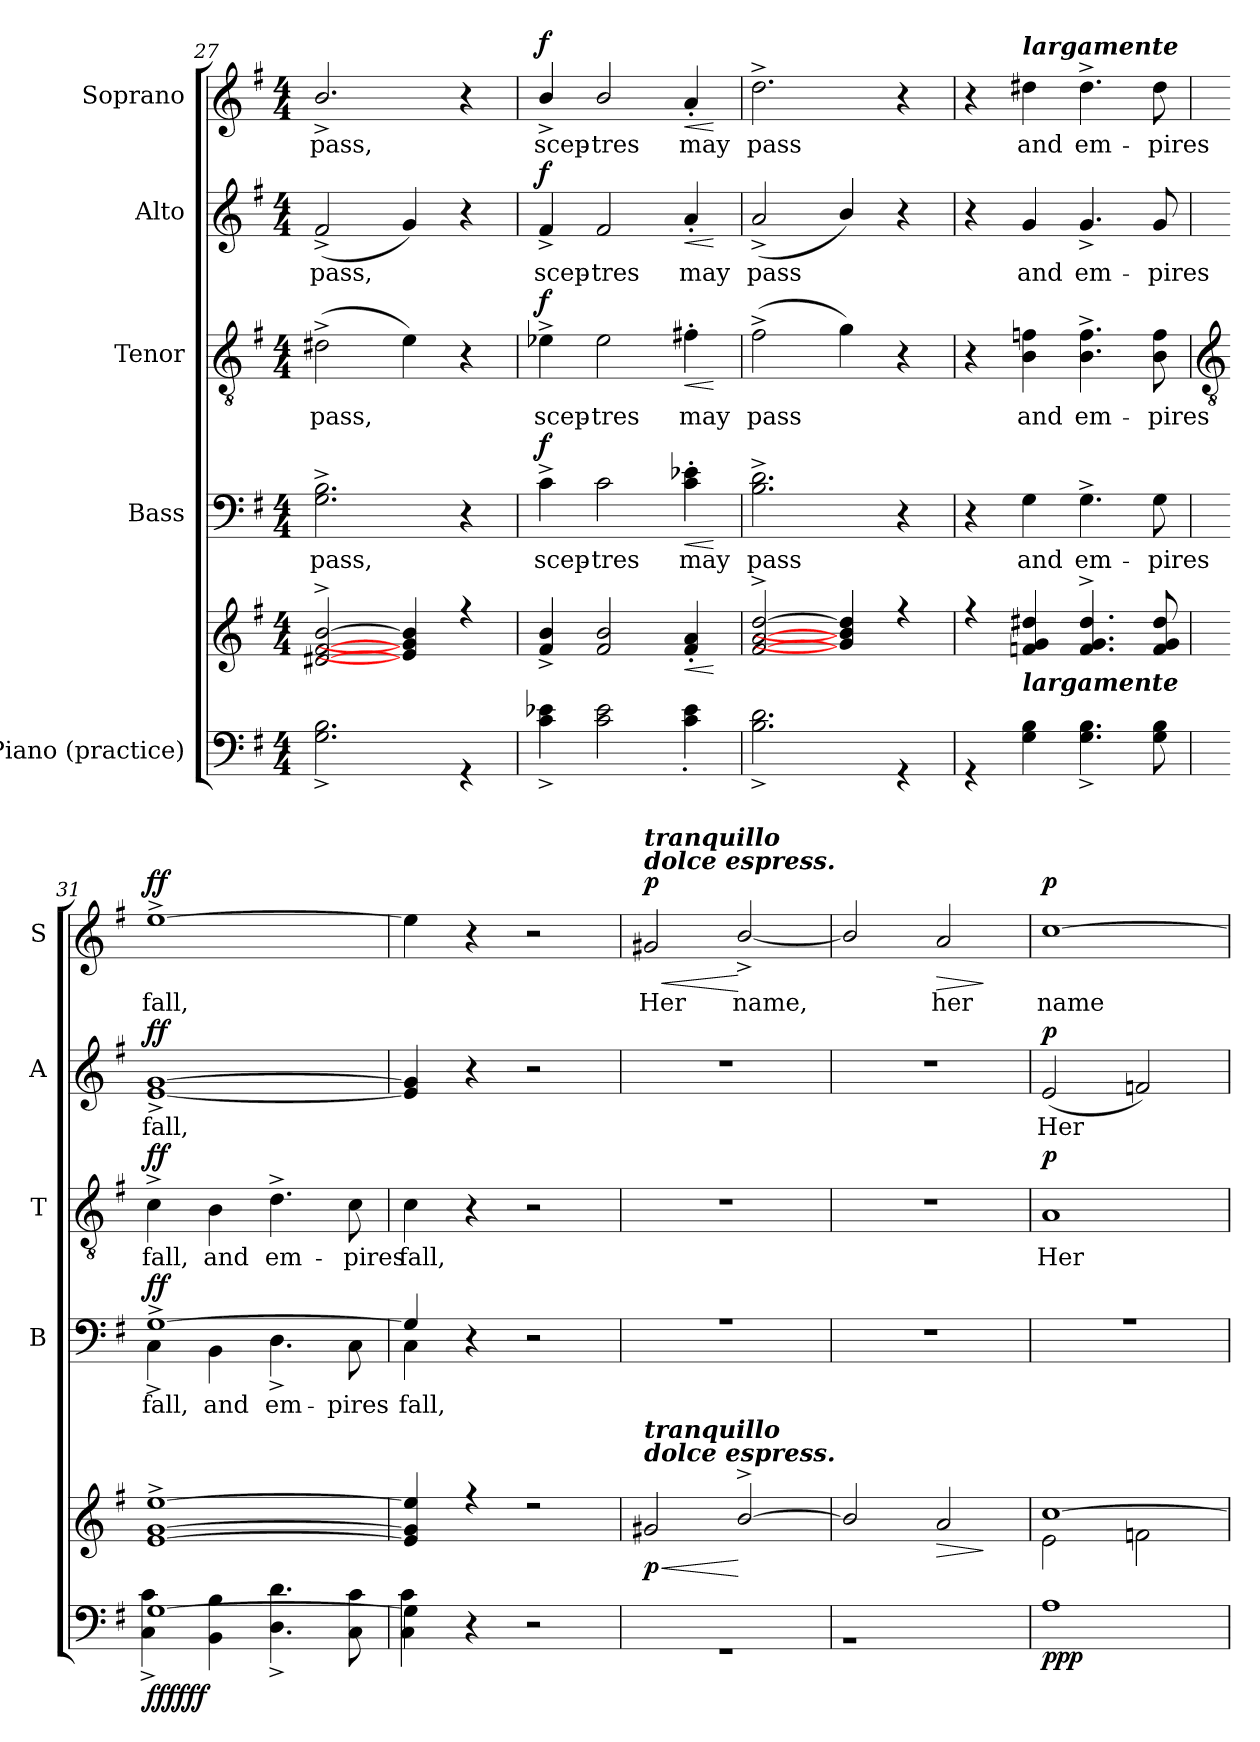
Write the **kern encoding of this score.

**kern	**kern	**dynam	**kern	**text	**dynam	**kern	**text	**dynam	**kern	**text	**dynam	**kern	**text	**dynam
*part5	*part5	*part5	*part4	*part4	*part4	*part3	*part3	*part3	*part2	*part2	*part2	*part1	*part1	*part1
*staff6	*staff5	*staff5/6	*staff4	*staff4	*staff4	*staff3	*staff3	*staff3	*staff2	*staff2	*staff2	*staff1	*staff1	*staff1
*I"Piano (practice)	*	*	*I"Bass	*	*	*I"Tenor	*	*	*I"Alto	*	*	*I"Soprano	*	*
*	*	*	*I'B	*	*	*I'T	*	*	*I'A	*	*	*I'S	*	*
*clefF4	*clefG2	*	*clefF4	*	*	*clefGv2	*	*	*clefG2	*	*	*clefG2	*	*
*k[f#]	*k[f#]	*	*k[f#]	*	*	*k[f#]	*	*	*k[f#]	*	*	*k[f#]	*	*
*G:	*G:	*	*G:	*	*	*G:	*	*	*G:	*	*	*G:	*	*
*M4/4	*M4/4	*	*M4/4	*	*	*M4/4	*	*	*M4/4	*	*	*M4/4	*	*
=27	=27	=27	=27	=27	=27	=27	=27	=27	=27	=27	=27	=27	=27	=27
*^	*^	*	*	*	*	*	*	*	*	*	*	*	*	*
!	!	!	!	!	!	!LO:LY:b	!	!	!LO:LY:b	!	!	!LO:LY:b	!	!	!LO:LY:b	!
1ryy	2.G\^ 2.B\^	[2d#X/^ [2f#/^ [2b/^	1ryy	.	2.G\^ 2.B\^	pass,	.	(>2d#X^\	pass,	.	(<2f#^/	pass,	.	2.b^/	pass,	.
.	.	4e] 4g] 4b]	.	.	.	.	.	4e)	.	.	4g)	.	.	.	.	.
.	4r	4r	.	.	4r	.	.	4r	.	.	4r	.	.	4r	.	.
=28	=28	=28	=28	=28	=28	=28	=28	=28	=28	=28	=28	=28	=28	=28	=28	=28
!	!	!	!	!LO:DY:b=2	!	!LO:LY:b	!	!	!LO:LY:b	!	!	!LO:LY:b	!	!	!LO:LY:b	!
!	!	!	!	!LO:DY:n=1:b	!	!	!LO:DY:b	!	!	!LO:DY:b	!	!	!LO:DY:b	!	!	!LO:DY:b
1ryy	4c\^ 4e-X\^	4f#/^ 4b/^	1ryy	f f	4c^\	scep-	f	4e-X^\	scep-	f	4f#^/	scep-	f	4b^/	scep-	f
!	!	!	!	!	!	!LO:LY:b	!	!	!LO:LY:b	!	!	!LO:LY:b	!	!	!LO:LY:b	!
.	2c\ 2e-\	2f#/ 2b/	.	.	2c\	-tres	.	2e-\	-tres	.	2f#/	-tres	.	2b/	-tres	.
!	!	!	!	!LO:HP:b	!	!LO:LY:b	!LO:HP:b	!	!LO:LY:b	!LO:HP:b	!	!LO:LY:b	!LO:HP:b	!	!LO:LY:b	!LO:HP:b
.	4c' 4e-'	4f#' 4a'	.	<	4c' 4e-X'	may	<	4f#X'\	may	<	4a'	may	<	4a'	may	<
*v	*v	*	*	*	*	*	*	*	*	*	*	*	*	*	*	*
*	*v	*v	*	*	*	*	*	*	*	*	*	*	*	*	*
.	.	[	.	.	[	.	.	[	.	.	[	.	.	[
=29	=29	=29	=29	=29	=29	=29	=29	=29	=29	=29	=29	=29	=29	=29
*^	*^	*	*	*	*	*	*	*	*	*	*	*	*	*
!	!	!	!	!	!	!LO:LY:b	!	!	!LO:LY:b	!	!	!LO:LY:b	!	!	!LO:LY:b	!
1ryy	2.B^ 2.d^	[2f#^ [2a^ [2dd^	1ryy	.	2.B^ 2.d^	pass	.	(>2f#^	pass	.	(<2a^	pass	.	2.dd^	pass	.
.	.	4g] 4b] 4dd]	.	.	.	.	.	4g\)	.	.	4b/)	.	.	.	.	.
.	4r	4r	.	.	4r	.	.	4r	.	.	4r	.	.	4r	.	.
=30	=30	=30	=30	=30	=30	=30	=30	=30	=30	=30	=30	=30	=30	=30	=30	=30
1ryy	4r	4r	1ryy	.	4r	.	.	4r	.	.	4r	.	.	4r	.	.
!	!	!	!	!	!	!	!	!	!	!	!	!	!	!LO:TX:a:Bi:t=largamente	!	!
!	!	!LO:TX:b:Bi:t=largamente	!	!	!	!	!	!	!	!	!	!	!	!	!	!
!	!	!	!	!	!	!LO:LY:b	!	!	!LO:LY:b	!	!	!LO:LY:b	!	!	!LO:LY:b	!
.	4G 4B	4fn 4g 4dd#X	.	.	4G	and	.	4B 4fn	and	.	4g	and	.	4dd#X	and	.
!	!	!	!	!	!	!LO:LY:b	!	!	!LO:LY:b	!	!	!LO:LY:b	!	!	!LO:LY:b	!
.	4.G^ 4.B^	4.f^ 4.g^ 4.dd#^	.	.	4.G^	em-	.	4.B^ 4.f^	em-	.	4.g^	em-	.	4.dd#^	em-	.
!	!	!	!	!	!	!LO:LY:b	!	!	!LO:LY:b	!	!	!LO:LY:b	!	!	!LO:LY:b	!
.	8G 8B	8f 8g 8dd#	.	.	8G	-pires	.	8B 8f	-pires	.	8g	-pires	.	8dd#	-pires	.
!!LO:LB:g=z
=31	=31	=31	=31	=31	=31	=31	=31	=31	=31	=31	=31	=31	=31	=31	=31	=31
*	*	*	*	*	*	*	*	*clefGv2	*	*	*	*	*	*	*	*
*	*	*	*	*	*^	*	*	*	*	*	*	*	*	*	*	*
!	!	!	!	!LO:DY:b=2	!	!	!LO:LY:b	!	!	!LO:LY:b	!	!	!LO:LY:b	!	!	!LO:LY:b	!
!	!	!	!	!LO:DY:n=1:b=2	!	!	!	!	!	!	!	!	!	!	!	!	!
!	!	!	!	!LO:DY:n=2:b	!	!	!	!LO:DY:b	!	!	!LO:DY:b	!	!	!LO:DY:b	!	!	!LO:DY:b
[1G/	4C^ 4c^	[1e^ [1g^ [1ee^	1ryy	ff ff ff	[1G^/	4C^\	fall,	ff	4c^	fall,	ff	[1e^ [1g^	fall,	ff	[1ee^	fall,	ff
!	!	!	!	!	!	!	!LO:LY:b	!	!	!LO:LY:b	!	!	!	!	!	!	!
.	4BB 4B	.	.	.	.	4BB\	and	.	4B	and	.	.	.	.	.	.	.
!	!	!	!	!	!	!	!LO:LY:b	!	!	!LO:LY:b	!	!	!	!	!	!	!
.	4.D\^ 4.d\^	.	.	.	.	4.D^\	em-	.	4.d^	em-	.	.	.	.	.	.	.
!	!	!	!	!	!	!	!LO:LY:b	!	!	!LO:LY:b	!	!	!	!	!	!	!
.	8C 8c	.	.	.	.	8C\	-pires	.	8c	-pires	.	.	.	.	.	.	.
=32	=32	=32	=32	=32	=32	=32	=32	=32	=32	=32	=32	=32	=32	=32	=32	=32	=32
!	!	!	!	!	!	!	!LO:LY:b	!	!	!LO:LY:b	!	!	!	!	!	!	!
4G\]	4C 4c	4e] 4g] 4ee]	1ryy	.	4G/]	4C\	fall,	.	4c	fall,	.	4e] 4g]	.	.	4ee]	.	.
2.ryy	4r	4r	.	.	4r	2.ryy	.	.	4r	.	.	4r	.	.	4r	.	.
.	2r	2r	.	.	2r	.	.	.	2r	.	.	2r	.	.	2r	.	.
=33	=33	=33	=33	=33	=33	=33	=33	=33	=33	=33	=33	=33	=33	=33	=33	=33	=33
!	!	!	!	!	!	!	!	!	!	!	!	!	!	!	!LO:TX:a:Bi:t=tranquillo\ndolce espress.	!	!
!	!	!LO:TX:a:Bi:t=tranquillo\ndolce espress.	!	!	!	!	!	!	!	!	!	!	!	!	!	!	!
!	!	!	!	!LO:HP:b	!	!	!	!	!	!	!	!	!	!	!	!LO:LY:b	!LO:HP:b
!	!	!	!	!LO:DY:n=1:b	!	!	!	!	!	!	!	!	!	!	!	!	!LO:DY:n=1:b
1ryy	1r	2g#X	1ryy	< p	1r	1ryy	.	.	1r	.	.	1r	.	.	2g#X	Her	< p
!	!	!	!	!	!	!	!	!	!	!	!	!	!	!	!	!LO:LY:b	!
.	.	[2b^/	.	[	.	.	.	.	.	.	.	.	.	.	[2b^/	name,	[
=34	=34	=34	=34	=34	=34	=34	=34	=34	=34	=34	=34	=34	=34	=34	=34	=34	=34
1ryy	1r	2b/]	1ryy	.	1r	1ryy	.	.	1r	.	.	1r	.	.	2b/]	.	.
!	!	!	!	!LO:HP:b	!	!	!	!	!	!	!	!	!	!	!	!LO:LY:b	!LO:HP:b
.	.	2a	.	>	.	.	.	.	.	.	.	.	.	.	2a	her	>
*v	*v	*	*	*	*v	*v	*	*	*	*	*	*	*	*	*	*	*
*	*v	*v	*	*	*	*	*	*	*	*	*	*	*	*	*
.	.	]	.	.	.	.	.	.	.	.	.	.	.	]
=35	=35	=35	=35	=35	=35	=35	=35	=35	=35	=35	=35	=35	=35	=35
*^	*^	*	*^	*	*	*	*	*	*	*	*	*	*	*
!	!	!	!	!LO:DY:b=2	!	!	!	!	!	!LO:LY:b	!	!	!LO:LY:b	!	!	!LO:LY:b	!
!	!	!	!	!LO:DY:n=1:b	!	!	!	!	!	!	!	!	!	!	!	!	!
!	!	!	!	!LO:DY:n=2:b	!	!	!	!	!	!	!LO:DY:b	!	!	!LO:DY:b	!	!	!LO:DY:b
1ryy	1A\	[1cc	2e\	p p p	1r	1ryy	.	.	1A	Her	p	(<2e	Her	p	[1cc	name	p
.	.	.	2fn\	.	.	.	.	.	.	.	.	2fn)	.	.	.	.	.
*v	*v	*	*	*	*v	*v	*	*	*	*	*	*	*	*	*	*	*
*	*v	*v	*	*	*	*	*	*	*	*	*	*	*	*	*
=	=	=	=	=	=	=	=	=	=	=	=	=	=	=
*-	*-	*-	*-	*-	*-	*-	*-	*-	*-	*-	*-	*-	*-	*-
